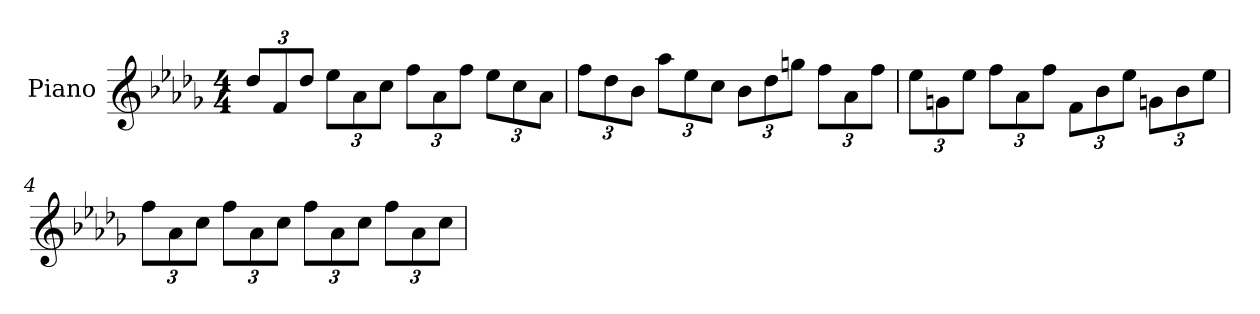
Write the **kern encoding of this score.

**kern
*part1
*staff1
*I"Piano
*I'Pno
*clefG2
*k[b-e-a-d-g-]
*M4/4
*Xbrackettup
=1
12dd-/L
12f/
12dd-/J
12ee-\L
12a-\
12cc\J
12ff\L
12a-\
12ff\J
12ee-\L
12cc\
12a-\J
=2
12ff\L
12dd-\
12b-\J
12aa-\L
12ee-\
12cc\J
12b-\L
12dd-\
12ggn\J
12ff\L
12a-\
12ff\J
!!LO:LB:g=z
=3
12ee-\L
12gn\
12ee-\J
12ff\L
12a-\
12ff\J
12f\L
12b-\
12ee-\J
12gn\L
12b-\
12ee-\J
=4
12ff\L
12a-\
12cc\J
12ff\L
12a-\
12cc\J
12ff\L
12a-\
12cc\J
12ff\L
12a-\
12cc\J
=
*-
